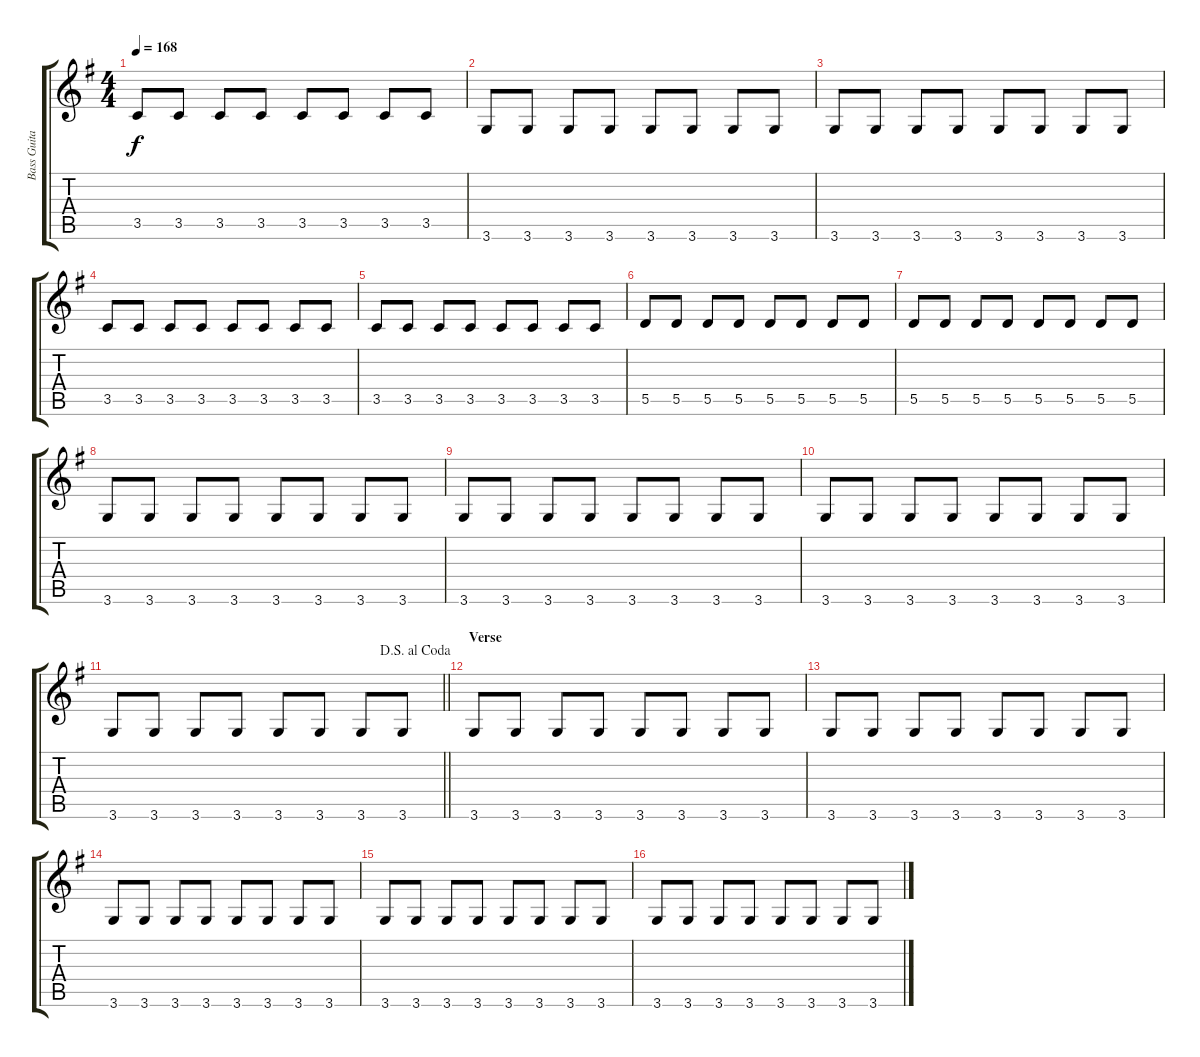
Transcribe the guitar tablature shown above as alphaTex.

\track ("Bass Guitar" "Bass Guita") {instrument acousticguitarsteel}
\staff {score tabs}
\tuning (E4 B3 G3 D3 A2 E2) {hide}
\ts (4 4)
\tempo 168
\clef g2
\ks g
3.5.8{dy f} 3.5.8 3.5.8 3.5.8 3.5.8 3.5.8 3.5.8 3.5.8 |
3.6.8 3.6.8 3.6.8 3.6.8 3.6.8 3.6.8 3.6.8 3.6.8 |
3.6.8 3.6.8 3.6.8 3.6.8 3.6.8 3.6.8 3.6.8 3.6.8 |
3.5.8 3.5.8 3.5.8 3.5.8 3.5.8 3.5.8 3.5.8 3.5.8 |
3.5.8 3.5.8 3.5.8 3.5.8 3.5.8 3.5.8 3.5.8 3.5.8 |
5.5.8 5.5.8 5.5.8 5.5.8 5.5.8 5.5.8 5.5.8 5.5.8 |
5.5.8 5.5.8 5.5.8 5.5.8 5.5.8 5.5.8 5.5.8 5.5.8 |
3.6.8 3.6.8 3.6.8 3.6.8 3.6.8 3.6.8 3.6.8 3.6.8 |
3.6.8 3.6.8 3.6.8 3.6.8 3.6.8 3.6.8 3.6.8 3.6.8 |
3.6.8 3.6.8 3.6.8 3.6.8 3.6.8 3.6.8 3.6.8 3.6.8 |
\jump dalsegnoalcoda
\barLineRight lightlight
3.6.8 3.6.8 3.6.8 3.6.8 3.6.8 3.6.8 3.6.8 3.6.8 |
\section ("" "Verse")
3.6.8 3.6.8 3.6.8 3.6.8 3.6.8 3.6.8 3.6.8 3.6.8 |
3.6.8 3.6.8 3.6.8 3.6.8 3.6.8 3.6.8 3.6.8 3.6.8 |
3.6.8 3.6.8 3.6.8 3.6.8 3.6.8 3.6.8 3.6.8 3.6.8 |
3.6.8 3.6.8 3.6.8 3.6.8 3.6.8 3.6.8 3.6.8 3.6.8 |
3.6.8 3.6.8 3.6.8 3.6.8 3.6.8 3.6.8 3.6.8 3.6.8
